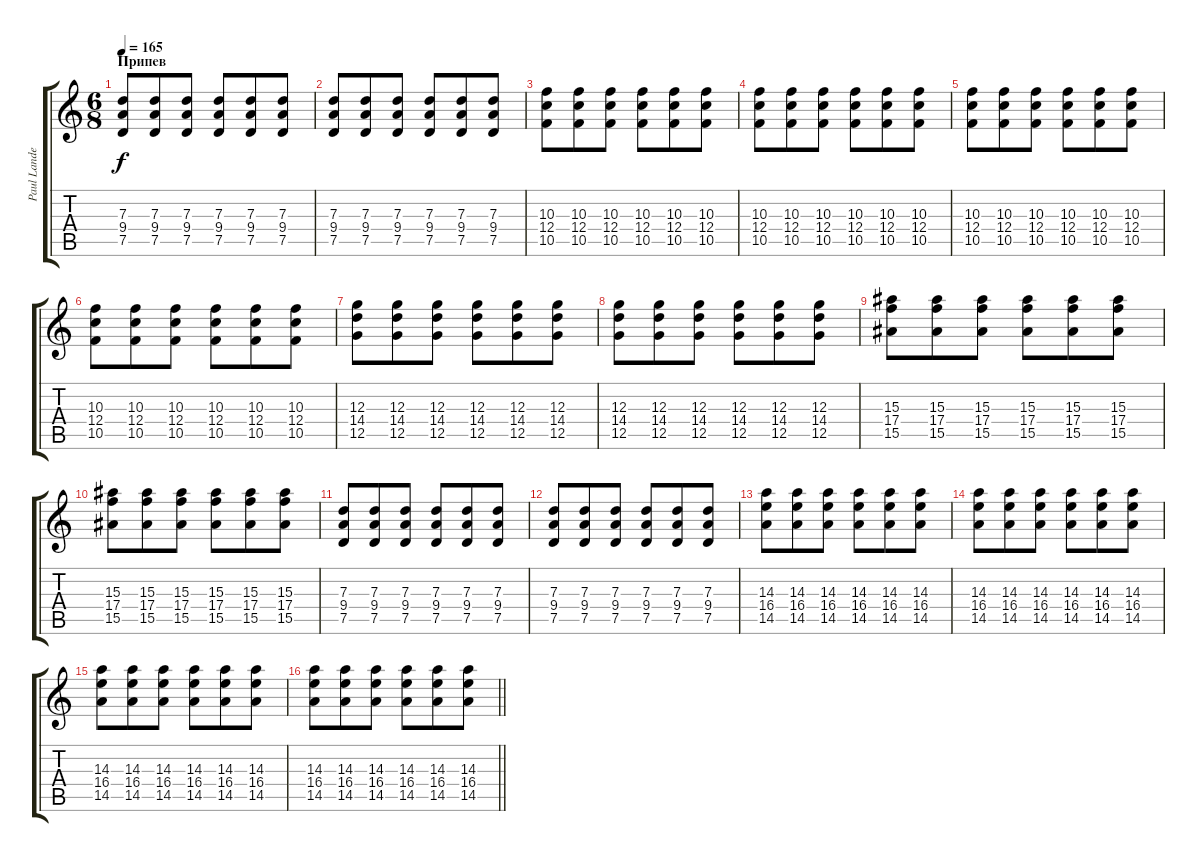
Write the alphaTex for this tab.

\track ("Paul Landers" "Paul Lande") {instrument distortionguitar}
\staff {score tabs}
\tuning (E4 C4 G3 C3 G2 C2) {hide}
\ts (6 8)
\section ("" "Припев")
\tempo 165
\clef g2
\ks c
(7.3 9.4 7.5).8{dy f volume 9 balance 8 instrument distortionguitar} (7.3 9.4 7.5).8 (7.3 9.4 7.5).8 (7.3 9.4 7.5).8 (7.3 9.4 7.5).8 (7.3 9.4 7.5).8 |
(7.3 9.4 7.5).8{volume 7 balance 8 instrument distortionguitar} (7.3 9.4 7.5).8 (7.3 9.4 7.5).8 (7.3 9.4 7.5).8 (7.3 9.4 7.5).8 (7.3 9.4 7.5).8 |
(10.3 12.4 10.5).8 (10.3 12.4 10.5).8 (10.3 12.4 10.5).8 (10.3 12.4 10.5).8 (10.3 12.4 10.5).8 (10.3 12.4 10.5).8 |
(10.3 12.4 10.5).8 (10.3 12.4 10.5).8 (10.3 12.4 10.5).8 (10.3 12.4 10.5).8 (10.3 12.4 10.5).8 (10.3 12.4 10.5).8 |
(10.3 12.4 10.5).8 (10.3 12.4 10.5).8 (10.3 12.4 10.5).8 (10.3 12.4 10.5).8 (10.3 12.4 10.5).8 (10.3 12.4 10.5).8 |
(10.3 12.4 10.5).8 (10.3 12.4 10.5).8 (10.3 12.4 10.5).8 (10.3 12.4 10.5).8 (10.3 12.4 10.5).8 (10.3 12.4 10.5).8 |
(12.3 14.4 12.5).8 (12.3 14.4 12.5).8 (12.3 14.4 12.5).8 (12.3 14.4 12.5).8 (12.3 14.4 12.5).8 (12.3 14.4 12.5).8 |
(12.3 14.4 12.5).8 (12.3 14.4 12.5).8 (12.3 14.4 12.5).8 (12.3 14.4 12.5).8 (12.3 14.4 12.5).8 (12.3 14.4 12.5).8 |
(15.3 17.4 15.5).8 (15.3 17.4 15.5).8 (15.3 17.4 15.5).8 (15.3 17.4 15.5).8 (15.3 17.4 15.5).8 (15.3 17.4 15.5).8 |
(15.3 17.4 15.5).8 (15.3 17.4 15.5).8 (15.3 17.4 15.5).8 (15.3 17.4 15.5).8 (15.3 17.4 15.5).8 (15.3 17.4 15.5).8 |
(7.3 9.4 7.5).8{volume 7 balance 8 instrument distortionguitar} (7.3 9.4 7.5).8 (7.3 9.4 7.5).8 (7.3 9.4 7.5).8 (7.3 9.4 7.5).8 (7.3 9.4 7.5).8 |
(7.3 9.4 7.5).8{volume 7 balance 8 instrument distortionguitar} (7.3 9.4 7.5).8 (7.3 9.4 7.5).8 (7.3 9.4 7.5).8 (7.3 9.4 7.5).8 (7.3 9.4 7.5).8 |
(14.3 16.4 14.5).8 (14.3 16.4 14.5).8 (14.3 16.4 14.5).8 (14.3 16.4 14.5).8 (14.3 16.4 14.5).8 (14.3 16.4 14.5).8 |
(14.3 16.4 14.5).8 (14.3 16.4 14.5).8 (14.3 16.4 14.5).8 (14.3 16.4 14.5).8 (14.3 16.4 14.5).8 (14.3 16.4 14.5).8 |
(14.3 16.4 14.5).8 (14.3 16.4 14.5).8 (14.3 16.4 14.5).8 (14.3 16.4 14.5).8 (14.3 16.4 14.5).8 (14.3 16.4 14.5).8 |
\barLineRight lightlight
(14.3 16.4 14.5).8 (14.3 16.4 14.5).8 (14.3 16.4 14.5).8 (14.3 16.4 14.5).8 (14.3 16.4 14.5).8 (14.3 16.4 14.5).8
